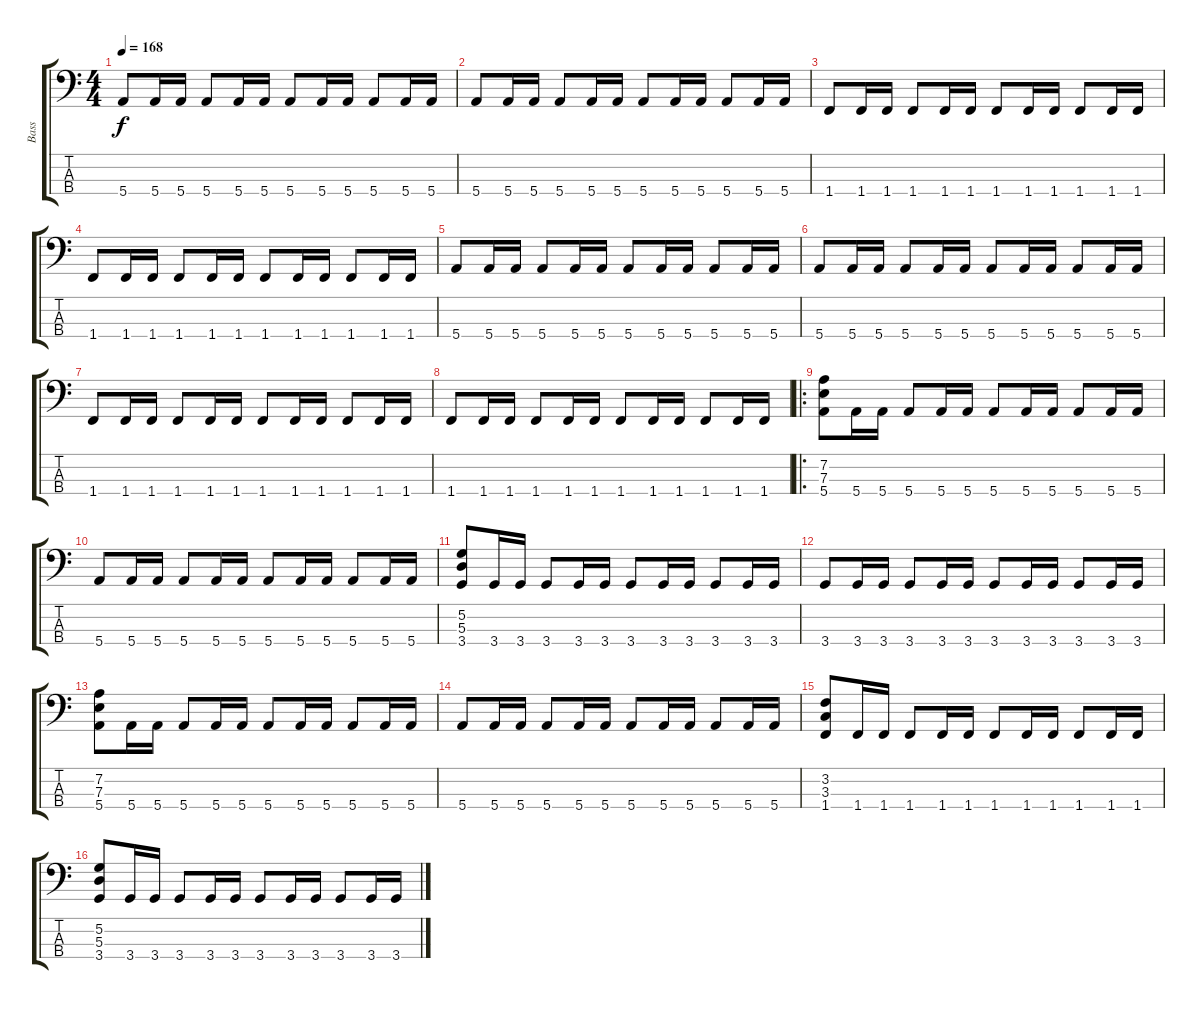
\track ("Bass" "Bass") {instrument electricbassfinger}
\staff {score tabs}
\tuning (G2 D2 A1 E1) {hide}
\ts (4 4)
\tempo 168
\clef f4
\ks c
5.4.8{dy f} 5.4.16 5.4.16 5.4.8 5.4.16 5.4.16 5.4.8 5.4.16 5.4.16 5.4.8 5.4.16 5.4.16 |
5.4.8 5.4.16 5.4.16 5.4.8 5.4.16 5.4.16 5.4.8 5.4.16 5.4.16 5.4.8 5.4.16 5.4.16 |
1.4.8 1.4.16 1.4.16 1.4.8 1.4.16 1.4.16 1.4.8 1.4.16 1.4.16 1.4.8 1.4.16 1.4.16 |
1.4.8 1.4.16 1.4.16 1.4.8 1.4.16 1.4.16 1.4.8 1.4.16 1.4.16 1.4.8 1.4.16 1.4.16 |
5.4.8 5.4.16 5.4.16 5.4.8 5.4.16 5.4.16 5.4.8 5.4.16 5.4.16 5.4.8 5.4.16 5.4.16 |
5.4.8 5.4.16 5.4.16 5.4.8 5.4.16 5.4.16 5.4.8 5.4.16 5.4.16 5.4.8 5.4.16 5.4.16 |
1.4.8 1.4.16 1.4.16 1.4.8 1.4.16 1.4.16 1.4.8 1.4.16 1.4.16 1.4.8 1.4.16 1.4.16 |
1.4.8 1.4.16 1.4.16 1.4.8 1.4.16 1.4.16 1.4.8 1.4.16 1.4.16 1.4.8 1.4.16 1.4.16 |
\ro
(7.2 7.3 5.4).8 5.4.16 5.4.16 5.4.8 5.4.16 5.4.16 5.4.8 5.4.16 5.4.16 5.4.8 5.4.16 5.4.16 |
5.4.8 5.4.16 5.4.16 5.4.8 5.4.16 5.4.16 5.4.8 5.4.16 5.4.16 5.4.8 5.4.16 5.4.16 |
(5.2 5.3 3.4).8 3.4.16 3.4.16 3.4.8 3.4.16 3.4.16 3.4.8 3.4.16 3.4.16 3.4.8 3.4.16 3.4.16 |
3.4.8 3.4.16 3.4.16 3.4.8 3.4.16 3.4.16 3.4.8 3.4.16 3.4.16 3.4.8 3.4.16 3.4.16 |
(7.2 7.3 5.4).8 5.4.16 5.4.16 5.4.8 5.4.16 5.4.16 5.4.8 5.4.16 5.4.16 5.4.8 5.4.16 5.4.16 |
5.4.8 5.4.16 5.4.16 5.4.8 5.4.16 5.4.16 5.4.8 5.4.16 5.4.16 5.4.8 5.4.16 5.4.16 |
(3.2 3.3 1.4).8 1.4.16 1.4.16 1.4.8 1.4.16 1.4.16 1.4.8 1.4.16 1.4.16 1.4.8 1.4.16 1.4.16 |
(5.2 5.3 3.4).8 3.4.16 3.4.16 3.4.8 3.4.16 3.4.16 3.4.8 3.4.16 3.4.16 3.4.8 3.4.16 3.4.16
